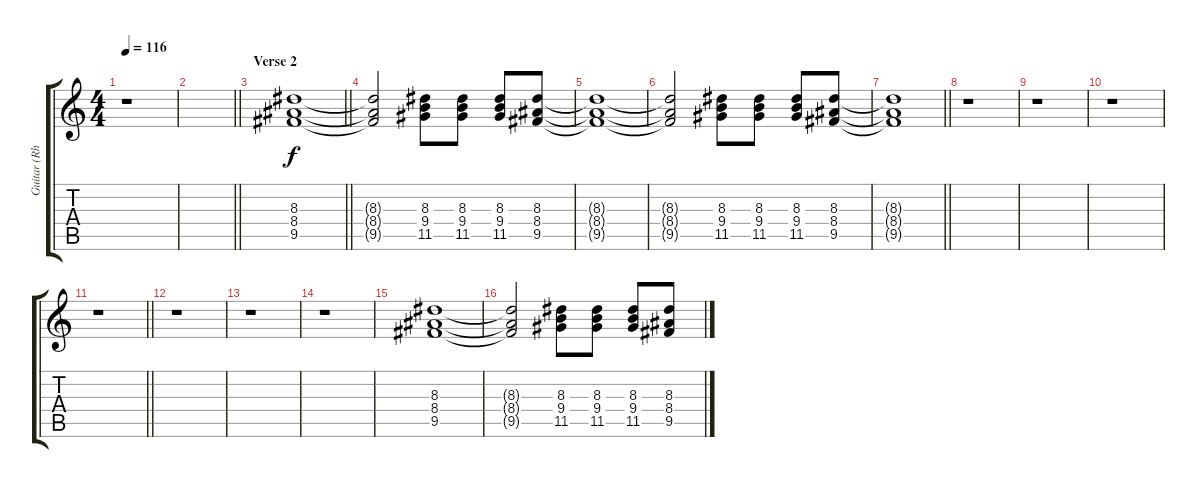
\track ("Guitar (Rhythm)" "Guitar (Rh") {instrument distortionguitar}
\staff {score tabs}
\tuning (E4 B3 G3 D3 A2 E2) {hide}
\ts (4 4)
\tempo 116
\clef g2
\ks c
r.1{dy f} |
\barLineRight lightlight
|
\section ("" "Verse 2")
\barLineRight lightlight
(8.3 8.4 9.5).1 |
\section ("" "")
(8.3{t} 8.4{t} 9.5{t}).2 (8.3 9.4 11.5).8 (8.3 9.4 11.5).8 (8.3 9.4 11.5).8 (8.3 8.4 9.5).8 |
(8.3{t} 8.4{t} 9.5{t}).1 |
(8.3{t} 8.4{t} 9.5{t}).2 (8.3 9.4 11.5).8 (8.3 9.4 11.5).8 (8.3 9.4 11.5).8 (8.3 8.4 9.5).8 |
\barLineRight lightlight
(8.3{t} 8.4{t} 9.5{t}).1 |
r.1 |
r.1 |
r.1 |
\barLineRight lightlight
r.1 |
r.1 |
r.1 |
r.1 |
(8.3 8.4 9.5).1 |
(8.3{t} 8.4{t} 9.5{t}).2 (8.3 9.4 11.5).8 (8.3 9.4 11.5).8 (8.3 9.4 11.5).8 (8.3 8.4 9.5).8
